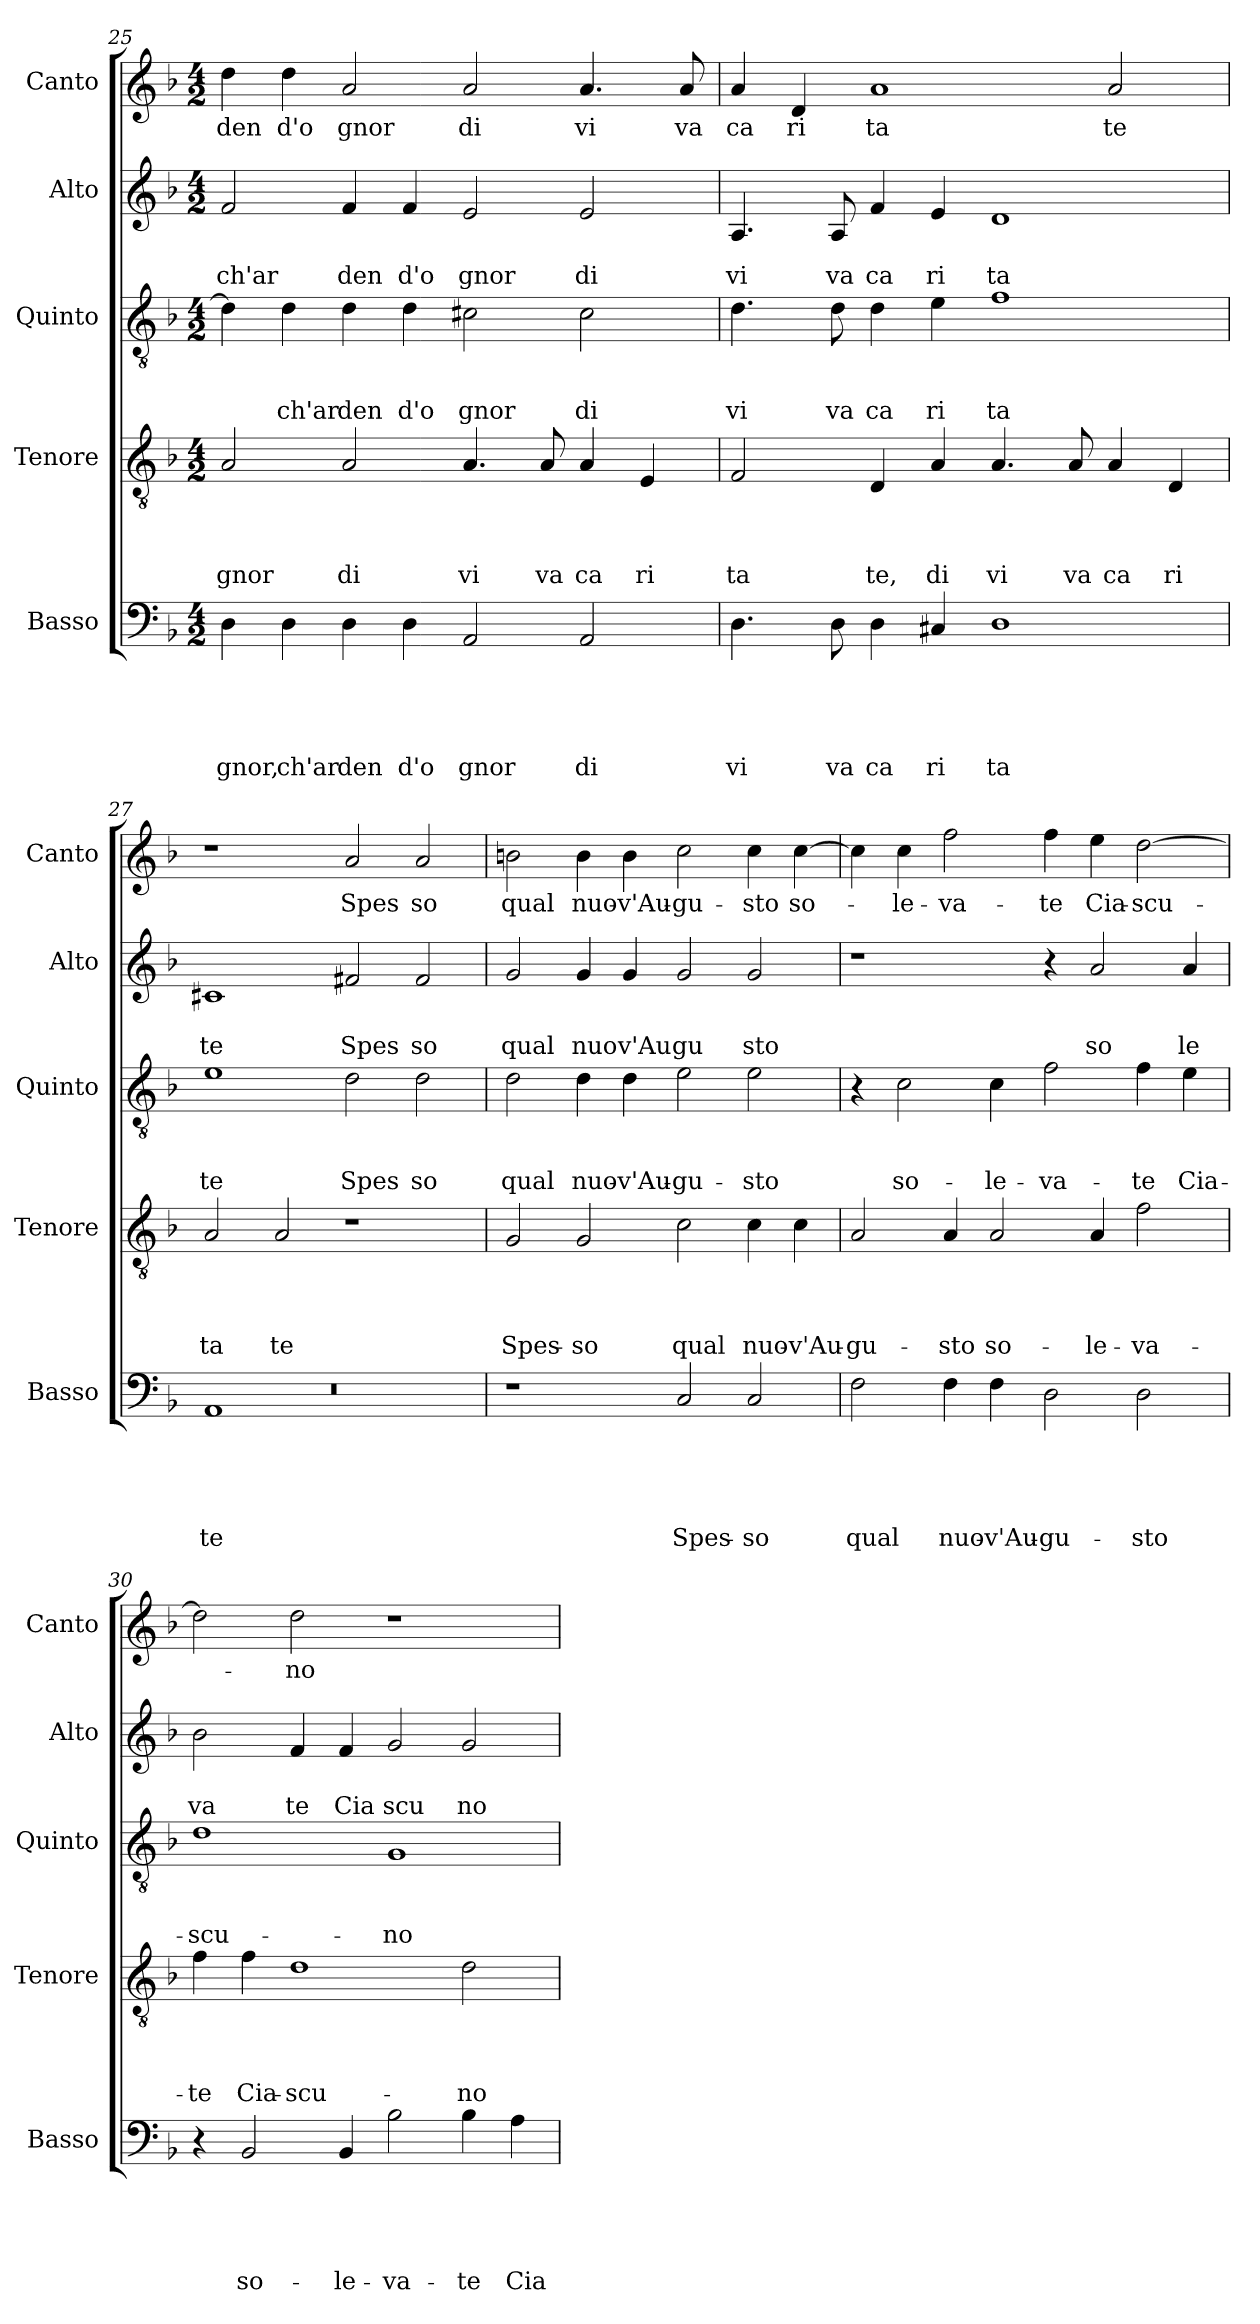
**kern	**text	**text	**text	**text	**text	**kern	**text	**text	**text	**text	**kern	**text	**text	**text	**kern	**text	**text	**kern	**text
*part5	*part5	*part5	*part5	*part5	*part5	*part4	*part4	*part4	*part4	*part4	*part3	*part3	*part3	*part3	*part2	*part2	*part2	*part1	*part1
*staff5	*staff5	*staff5	*staff5	*staff5	*staff5	*staff4	*staff4	*staff4	*staff4	*staff4	*staff3	*staff3	*staff3	*staff3	*staff2	*staff2	*staff2	*staff1	*staff1
*I"Basso	*	*	*	*	*	*I"Tenore	*	*	*	*	*I"Quinto	*	*	*	*I"Alto	*	*	*I"Canto	*
*I'Basso	*	*	*	*	*	*I'Tenore	*	*	*	*	*I'Quinto	*	*	*	*I'Alto	*	*	*I'Canto	*
*clefF4	*	*	*	*	*	*clefGv2	*	*	*	*	*clefGv2	*	*	*	*clefG2	*	*	*clefG2	*
*k[b-]	*	*	*	*	*	*k[b-]	*	*	*	*	*k[b-]	*	*	*	*k[b-]	*	*	*k[b-]	*
*F:	*	*	*	*	*	*F:	*	*	*	*	*F:	*	*	*	*F:	*	*	*F:	*
*M4/2	*	*	*	*	*	*M4/2	*	*	*	*	*M4/2	*	*	*	*M4/2	*	*	*M4/2	*
=25	=25	=25	=25	=25	=25	=25	=25	=25	=25	=25	=25	=25	=25	=25	=25	=25	=25	=25	=25
!	!	!	!	!	!LO:LY:b	!	!	!	!	!LO:LY:b	!	!	!	!	!	!	!LO:LY:b	!	!LO:LY:b
4D\	.	.	.	.	gnor,	2A/	.	.	.	gnor	4d\]	.	.	.	2f/	.	ch'ar	4dd\	den
!	!	!	!	!	!LO:LY:b	!	!	!	!	!	!	!	!	!LO:LY:b	!	!	!	!	!LO:LY:b
4D\	.	.	.	.	ch'ar	.	.	.	.	.	4d\	.	.	ch'ar	.	.	.	4dd\	d'o
!	!	!	!	!	!LO:LY:b	!	!	!	!	!LO:LY:b	!	!	!	!LO:LY:b	!	!	!LO:LY:b	!	!LO:LY:b
4D\	.	.	.	.	den	2A/	.	.	.	di	4d\	.	.	den	4f/	.	den	2a/	gnor
!	!	!	!	!	!LO:LY:b	!	!	!	!	!	!	!	!	!LO:LY:b	!	!	!LO:LY:b	!	!
4D\	.	.	.	.	d'o	.	.	.	.	.	4d\	.	.	d'o	4f/	.	d'o	.	.
!	!	!	!	!	!LO:LY:b	!	!	!	!	!LO:LY:b	!	!	!	!LO:LY:b	!	!	!LO:LY:b	!	!LO:LY:b
2AA/	.	.	.	.	gnor	4.A/	.	.	.	vi	2c#X\	.	.	gnor	2e/	.	gnor	2a/	di
!	!	!	!	!	!	!	!	!	!	!LO:LY:b	!	!	!	!	!	!	!	!	!
.	.	.	.	.	.	8A/	.	.	.	va	.	.	.	.	.	.	.	.	.
!	!	!	!	!	!LO:LY:b	!	!	!	!	!LO:LY:b	!	!	!	!LO:LY:b	!	!	!LO:LY:b	!	!LO:LY:b
2AA/	.	.	.	.	di	4A/	.	.	.	ca	2c#\	.	.	di	2e/	.	di	4.a/	vi
!	!	!	!	!	!	!	!	!	!	!LO:LY:b	!	!	!	!	!	!	!	!	!
.	.	.	.	.	.	4E/	.	.	.	ri	.	.	.	.	.	.	.	.	.
!	!	!	!	!	!	!	!	!	!	!	!	!	!	!	!	!	!	!	!LO:LY:b
.	.	.	.	.	.	.	.	.	.	.	.	.	.	.	.	.	.	8a/	va
=26	=26	=26	=26	=26	=26	=26	=26	=26	=26	=26	=26	=26	=26	=26	=26	=26	=26	=26	=26
!	!	!	!	!	!LO:LY:b	!	!	!	!	!LO:LY:b	!	!	!	!LO:LY:b	!	!	!LO:LY:b	!	!LO:LY:b
4.D\	.	.	.	.	vi	2F/	.	.	.	ta	4.d\	.	.	vi	4.A/	.	vi	4a/	ca
!	!	!	!	!	!	!	!	!	!	!	!	!	!	!	!	!	!	!	!LO:LY:b
.	.	.	.	.	.	.	.	.	.	.	.	.	.	.	.	.	.	4d/	ri
!	!	!	!	!	!LO:LY:b	!	!	!	!	!	!	!	!	!LO:LY:b	!	!	!LO:LY:b	!	!
8D\	.	.	.	.	va	.	.	.	.	.	8d\	.	.	va	8A/	.	va	.	.
!	!	!	!	!	!LO:LY:b	!	!	!	!	!LO:LY:b	!	!	!	!LO:LY:b	!	!	!LO:LY:b	!	!LO:LY:b
4D\	.	.	.	.	ca	4D/	.	.	.	te,	4d\	.	.	ca	4f/	.	ca	1a	ta
!	!	!	!	!	!LO:LY:b	!	!	!	!	!LO:LY:b	!	!	!	!LO:LY:b	!	!	!LO:LY:b	!	!
4C#X/	.	.	.	.	ri	4A/	.	.	.	di	4e\	.	.	ri	4e/	.	ri	.	.
!	!	!	!	!	!LO:LY:b	!	!	!	!	!LO:LY:b	!	!	!	!LO:LY:b	!	!	!LO:LY:b	!	!
1D	.	.	.	.	ta	4.A/	.	.	.	vi	1f	.	.	ta	1d	.	ta	.	.
!	!	!	!	!	!	!	!	!	!	!LO:LY:b	!	!	!	!	!	!	!	!	!
.	.	.	.	.	.	8A/	.	.	.	va	.	.	.	.	.	.	.	.	.
!	!	!	!	!	!	!	!	!	!	!LO:LY:b	!	!	!	!	!	!	!	!	!LO:LY:b
.	.	.	.	.	.	4A/	.	.	.	ca	.	.	.	.	.	.	.	2a/	te
!	!	!	!	!	!	!	!	!	!	!LO:LY:b	!	!	!	!	!	!	!	!	!
.	.	.	.	.	.	4D/	.	.	.	ri	.	.	.	.	.	.	.	.	.
=27	=27	=27	=27	=27	=27	=27	=27	=27	=27	=27	=27	=27	=27	=27	=27	=27	=27	=27	=27
*^	*	*	*	*	*	*	*	*	*	*	*	*	*	*	*	*	*	*	*
*	*^	*	*	*	*	*	*	*	*	*	*	*	*	*	*	*	*	*	*	*
!	!	!LO:N:vis=1	!	!	!	!	!LO:LY:b	!	!	!	!	!LO:LY:b	!	!	!	!LO:LY:b	!	!	!LO:LY:b	!	!
0ryy	1AA	0r	.	.	.	.	te	2A/	.	.	.	ta	1e	.	.	te	1c#X	.	te	1r	.
!	!	!	!	!	!	!	!	!	!	!	!	!LO:LY:b	!	!	!	!	!	!	!	!	!
.	.	.	.	.	.	.	.	2A/	.	.	.	te	.	.	.	.	.	.	.	.	.
!	!	!	!	!	!	!	!	!	!	!	!	!	!	!	!	!LO:LY:b	!	!	!LO:LY:b	!	!LO:LY:b
.	1ryy	.	.	.	.	.	.	1r	.	.	.	.	2d\	.	.	Spes	2f#X/	.	Spes	2a/	Spes
!	!	!	!	!	!	!	!	!	!	!	!	!	!	!	!	!LO:LY:b	!	!	!LO:LY:b	!	!LO:LY:b
.	.	.	.	.	.	.	.	.	.	.	.	.	2d\	.	.	so	2f#/	.	so	2a/	so
*v	*v	*v	*	*	*	*	*	*	*	*	*	*	*	*	*	*	*	*	*	*	*
!!LO:PB:g=z
=28	=28	=28	=28	=28	=28	=28	=28	=28	=28	=28	=28	=28	=28	=28	=28	=28	=28	=28	=28
!	!	!	!	!	!	!	!	!	!	!LO:LY:b	!	!	!	!LO:LY:b	!	!	!LO:LY:b	!	!LO:LY:b
1r	.	.	.	.	.	2G/	.	.	.	Spes-	2d\	.	.	qual	2g/	.	qual	2bn\	qual
!	!	!	!	!	!	!	!	!	!	!LO:LY:b	!	!	!	!LO:LY:b	!	!	!LO:LY:b	!	!LO:LY:b
.	.	.	.	.	.	2G/	.	.	.	-so	4d\	.	.	nuo-	4g/	.	nuo	4b\	nuo-
!	!	!	!	!	!	!	!	!	!	!	!	!	!	!LO:LY:b	!	!	!LO:LY:b	!	!LO:LY:b
.	.	.	.	.	.	.	.	.	.	.	4d\	.	.	-v'Au-	4g/	.	v'Au	4b\	-v'Au-
!	!	!	!	!	!LO:LY:b	!	!	!	!	!LO:LY:b	!	!	!	!LO:LY:b	!	!	!LO:LY:b	!	!LO:LY:b
2C/	.	.	.	.	Spes-	2c\	.	.	.	qual	2e\	.	.	-gu-	2g/	.	gu	2cc\	-gu-
!	!	!	!	!	!LO:LY:b	!	!	!	!	!LO:LY:b	!	!	!	!LO:LY:b	!	!	!LO:LY:b	!	!LO:LY:b
2C/	.	.	.	.	-so	4c\	.	.	.	nuo-	2e\	.	.	-sto	2g/	.	sto	4cc\	-sto
!	!	!	!	!	!	!	!	!	!	!LO:LY:b	!	!	!	!	!	!	!	!	!LO:LY:b
.	.	.	.	.	.	4c\	.	.	.	-v'Au-	.	.	.	.	.	.	.	[>4cc\	so-
=29	=29	=29	=29	=29	=29	=29	=29	=29	=29	=29	=29	=29	=29	=29	=29	=29	=29	=29	=29
!	!	!	!	!	!LO:LY:b	!	!	!	!	!LO:LY:b	!	!	!	!	!	!	!	!	!
2F\	.	.	.	.	qual	2A/	.	.	.	-gu-	4r	.	.	.	1r	.	.	4cc\]	.
!	!	!	!	!	!	!	!	!	!	!	!	!	!	!LO:LY:b	!	!	!	!	!LO:LY:b
.	.	.	.	.	.	.	.	.	.	.	2c\	.	.	so-	.	.	.	4cc\	-le-
!	!	!	!	!	!LO:LY:b	!	!	!	!	!LO:LY:b	!	!	!	!	!	!	!	!	!LO:LY:b
4F\	.	.	.	.	nuo-	4A/	.	.	.	-sto	.	.	.	.	.	.	.	2ff\	-va-
!	!	!	!	!	!LO:LY:b	!	!	!	!	!LO:LY:b	!	!	!	!LO:LY:b	!	!	!	!	!
4F\	.	.	.	.	-v'Au-	2A/	.	.	.	so-	4c\	.	.	-le-	.	.	.	.	.
!	!	!	!	!	!LO:LY:b	!	!	!	!	!	!	!	!	!LO:LY:b	!	!	!	!	!LO:LY:b
2D\	.	.	.	.	-gu-	.	.	.	.	.	2f\	.	.	-va-	4r	.	.	4ff\	-te
!	!	!	!	!	!	!	!	!	!	!LO:LY:b	!	!	!	!	!	!	!LO:LY:b	!	!LO:LY:b
.	.	.	.	.	.	4A/	.	.	.	-le-	.	.	.	.	2a/	.	so	4ee\	Cia-
!	!	!	!	!	!LO:LY:b	!	!	!	!	!LO:LY:b	!	!	!	!LO:LY:b	!	!	!	!	!LO:LY:b
2D\	.	.	.	.	-sto	2f\	.	.	.	-va-	4f\	.	.	-te	.	.	.	[>2dd\	-scu-
!	!	!	!	!	!	!	!	!	!	!	!	!	!	!LO:LY:b	!	!	!LO:LY:b	!	!
.	.	.	.	.	.	.	.	.	.	.	4e\	.	.	Cia-	4a/	.	le	.	.
=30	=30	=30	=30	=30	=30	=30	=30	=30	=30	=30	=30	=30	=30	=30	=30	=30	=30	=30	=30
!	!	!	!	!	!	!	!	!	!	!LO:LY:b	!	!	!	!LO:LY:b	!	!	!LO:LY:b	!	!
4r	.	.	.	.	.	4f\	.	.	.	-te	1d	.	.	-scu-	2b-\	.	va	2dd\]	.
!	!	!	!	!	!LO:LY:b	!	!	!	!	!LO:LY:b	!	!	!	!	!	!	!	!	!
2BB-/	.	.	.	.	so-	4f\	.	.	.	Cia-	.	.	.	.	.	.	.	.	.
!	!	!	!	!	!	!	!	!	!	!LO:LY:b	!	!	!	!	!	!	!LO:LY:b	!	!LO:LY:b
.	.	.	.	.	.	1d	.	.	.	-scu-	.	.	.	.	4f/	.	te	2dd\	-no
!	!	!	!	!	!LO:LY:b	!	!	!	!	!	!	!	!	!	!	!	!LO:LY:b	!	!
4BB-/	.	.	.	.	-le-	.	.	.	.	.	.	.	.	.	4f/	.	Cia	.	.
!	!	!	!	!	!LO:LY:b	!	!	!	!	!	!	!	!	!LO:LY:b	!	!	!LO:LY:b	!	!
2B-\	.	.	.	.	-va-	.	.	.	.	.	1G	.	.	-no	2g/	.	scu	1r	.
!	!	!	!	!	!LO:LY:b	!	!	!	!	!LO:LY:b	!	!	!	!	!	!	!LO:LY:b	!	!
4B-\	.	.	.	.	-te	2d\	.	.	.	-no	.	.	.	.	2g/	.	no	.	.
!	!	!	!	!	!LO:LY:b	!	!	!	!	!	!	!	!	!	!	!	!	!	!
4A\	.	.	.	.	Cia-	.	.	.	.	.	.	.	.	.	.	.	.	.	.
=	=	=	=	=	=	=	=	=	=	=	=	=	=	=	=	=	=	=	=
*-	*-	*-	*-	*-	*-	*-	*-	*-	*-	*-	*-	*-	*-	*-	*-	*-	*-	*-	*-
